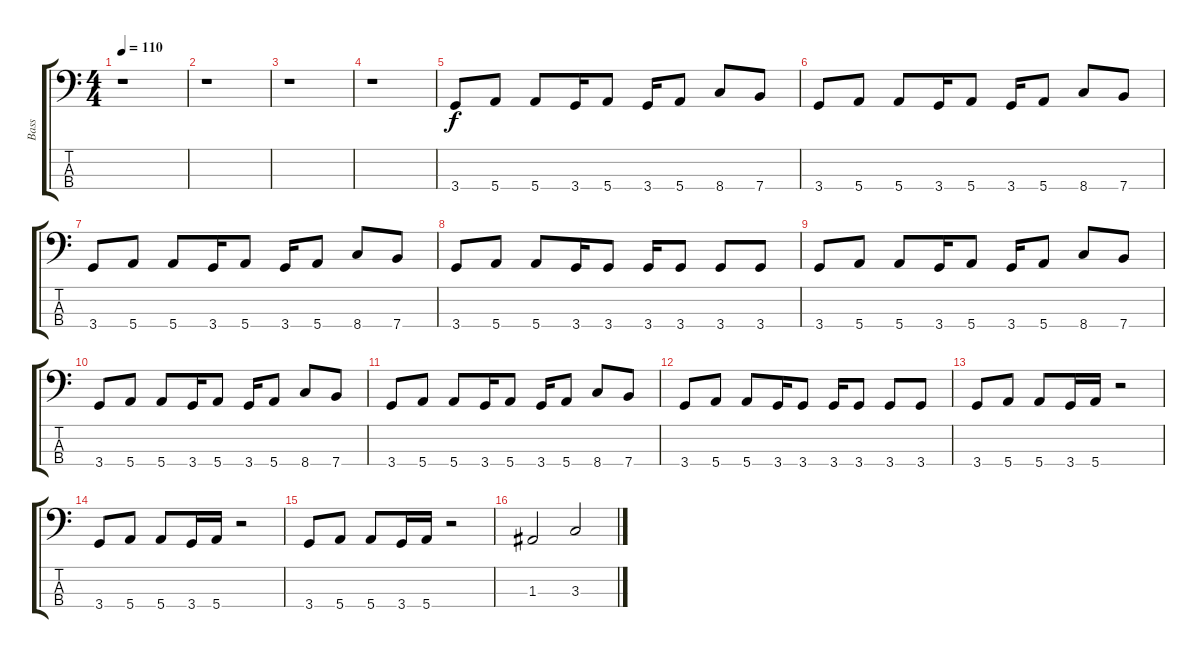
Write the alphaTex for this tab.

\track ("Bass" "Bass") {instrument electricbasspick}
\staff {score tabs}
\tuning (G2 D2 A1 E1) {hide}
\ts (4 4)
\tempo 110
\clef f4
\ks c
r.1{dy f instrument electricbasspick} |
r.1 |
r.1 |
r.1 |
3.4.8 5.4.8 5.4.8 3.4.16 5.4.8 3.4.16 5.4.8 8.4.8 7.4.8 |
3.4.8 5.4.8 5.4.8 3.4.16 5.4.8 3.4.16 5.4.8 8.4.8 7.4.8 |
3.4.8 5.4.8 5.4.8 3.4.16 5.4.8 3.4.16 5.4.8 8.4.8 7.4.8 |
3.4.8 5.4.8 5.4.8 3.4.16 3.4.8 3.4.16 3.4.8 3.4.8 3.4.8 |
3.4.8 5.4.8 5.4.8 3.4.16 5.4.8 3.4.16 5.4.8 8.4.8 7.4.8 |
3.4.8 5.4.8 5.4.8 3.4.16 5.4.8 3.4.16 5.4.8 8.4.8 7.4.8 |
3.4.8 5.4.8 5.4.8 3.4.16 5.4.8 3.4.16 5.4.8 8.4.8 7.4.8 |
3.4.8 5.4.8 5.4.8 3.4.16 3.4.8 3.4.16 3.4.8 3.4.8 3.4.8 |
3.4.8 5.4.8 5.4.8 3.4.16 5.4.16 r.2 |
3.4.8 5.4.8 5.4.8 3.4.16 5.4.16 r.2 |
3.4.8 5.4.8 5.4.8 3.4.16 5.4.16 r.2 |
1.3.2 3.3.2
